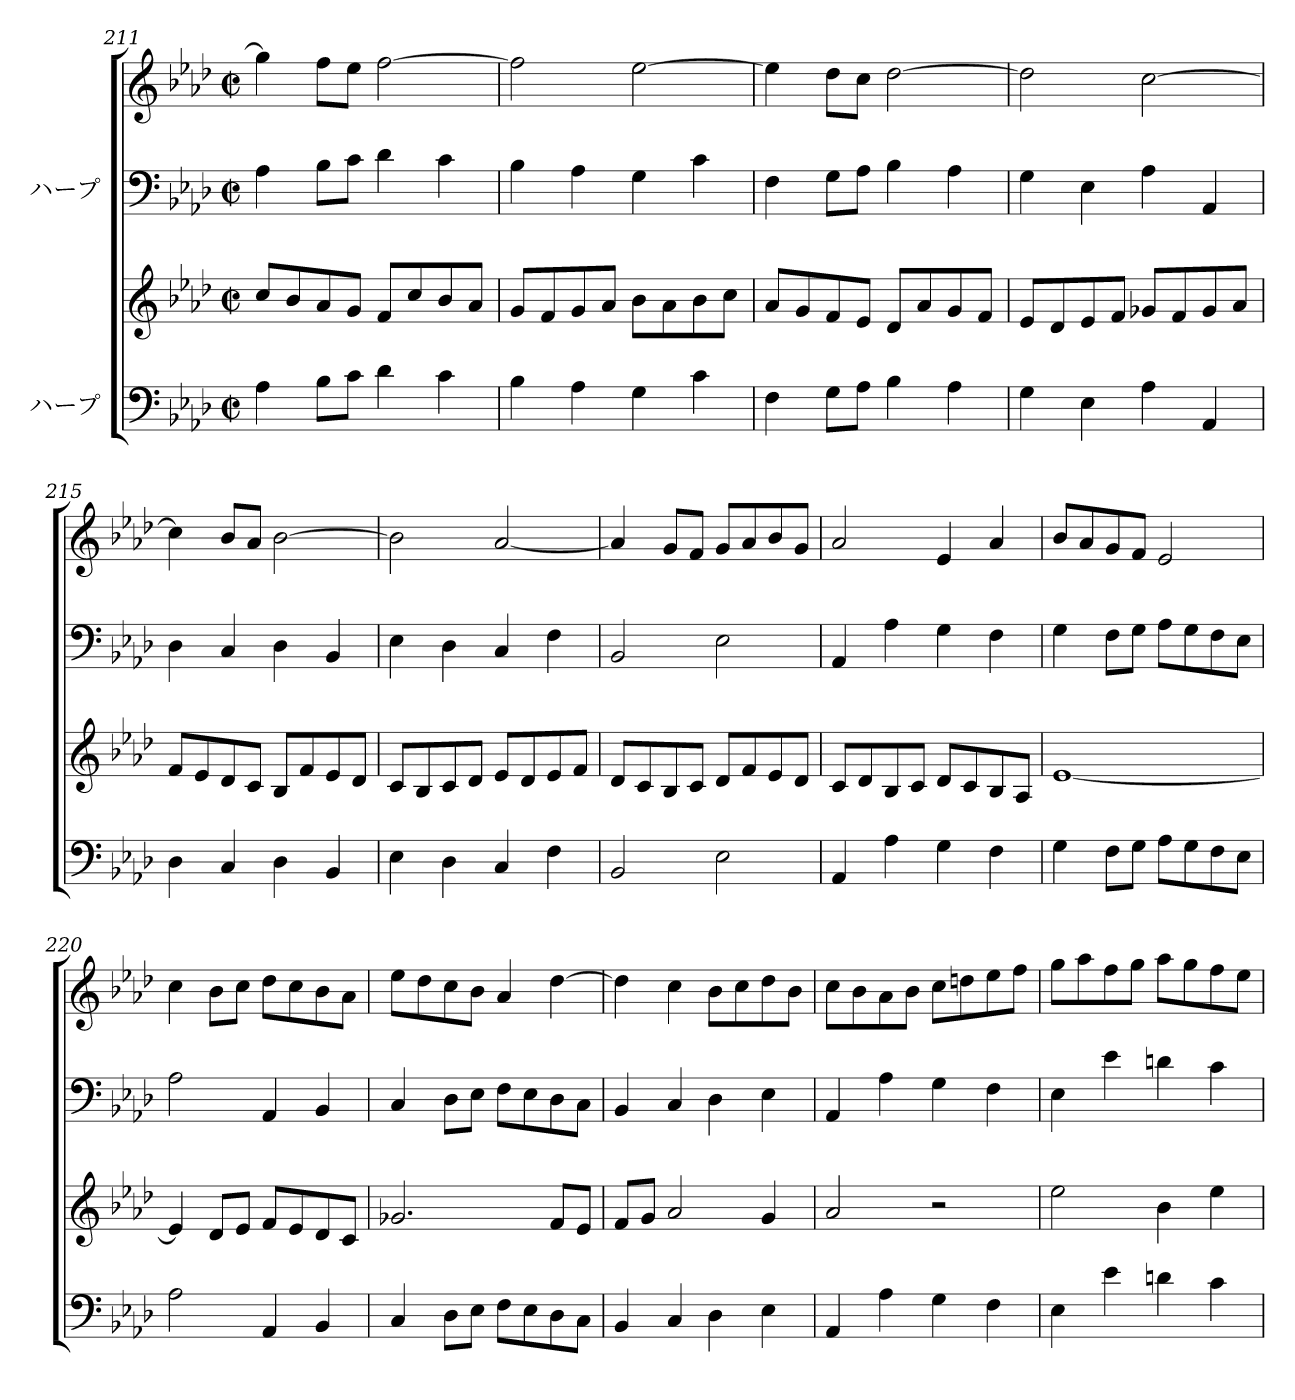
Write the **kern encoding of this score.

**kern	**kern	**kern	**kern
*part2	*part2	*part1	*part1
*staff4	*staff3	*staff2	*staff1
*I"ハープ	*	*I"ハープ	*
!!LO:LB:g=z
*clefF4	*clefG2	*clefF4	*clefG2
*k[b-e-a-d-]	*k[b-e-a-d-]	*k[b-e-a-d-]	*k[b-e-a-d-]
*M2/2	*M2/2	*M2/2	*M2/2
*met(c|)	*met(c|)	*met(c|)	*met(c|)
=211	=211	=211	=211
4A-\	8cc/L	4A-\	4gg\]
.	8b-/	.	.
8B-\L	8a-/	8B-\L	8ff\L
8c\J	8g/J	8c\J	8ee-\J
4d-\	8f/L	4d-\	[2ff\
.	8cc/	.	.
4c\	8b-/	4c\	.
.	8a-/J	.	.
=212	=212	=212	=212
4B-\	8g/L	4B-\	2ff\]
.	8f/	.	.
4A-\	8g/	4A-\	.
.	8a-/J	.	.
4G\	8b-\L	4G\	[2ee-\
.	8a-\	.	.
4c\	8b-\	4c\	.
.	8cc\J	.	.
=213	=213	=213	=213
4F\	8a-/L	4F\	4ee-\]
.	8g/	.	.
8G\L	8f/	8G\L	8dd-\L
8A-\J	8e-/J	8A-\J	8cc\J
4B-\	8d-/L	4B-\	[2dd-\
.	8a-/	.	.
4A-\	8g/	4A-\	.
.	8f/J	.	.
=214	=214	=214	=214
4G\	8e-/L	4G\	2dd-\]
.	8d-/	.	.
4E-\	8e-/	4E-\	.
.	8f/J	.	.
4A-\	8g-X/L	4A-\	[2cc\
.	8f/	.	.
4AA-/	8g-/	4AA-/	.
.	8a-/J	.	.
=215	=215	=215	=215
4D-\	8f/L	4D-\	4cc\]
.	8e-/	.	.
4C/	8d-/	4C/	8b-/L
.	8c/J	.	8a-/J
4D-\	8B-/L	4D-\	[2b-\
.	8f/	.	.
4BB-/	8e-/	4BB-/	.
.	8d-/J	.	.
!!LO:LB:g=z
=216	=216	=216	=216
4E-\	8c/L	4E-\	2b-\]
.	8B-/	.	.
4D-\	8c/	4D-\	.
.	8d-/J	.	.
4C/	8e-/L	4C/	[2a-/
.	8d-/	.	.
4F\	8e-/	4F\	.
.	8f/J	.	.
=217	=217	=217	=217
2BB-/	8d-/L	2BB-/	4a-/]
.	8c/	.	.
.	8B-/	.	8g/L
.	8c/J	.	8f/J
2E-\	8d-/L	2E-\	8g/L
.	8f/	.	8a-/
.	8e-/	.	8b-/
.	8d-/J	.	8g/J
=218	=218	=218	=218
4AA-/	8c/L	4AA-/	2a-/
.	8d-/	.	.
4A-\	8B-/	4A-\	.
.	8c/J	.	.
4G\	8d-/L	4G\	4e-/
.	8c/	.	.
4F\	8B-/	4F\	4a-/
.	8A-/J	.	.
=219	=219	=219	=219
4G\	[1e-	4G\	8b-/L
.	.	.	8a-/
8F\L	.	8F\L	8g/
8G\J	.	8G\J	8f/J
8A-\L	.	8A-\L	2e-/
8G\	.	8G\	.
8F\	.	8F\	.
8E-\J	.	8E-\J	.
=220	=220	=220	=220
2A-\	4e-/]	2A-\	4cc\
.	8d-/L	.	8b-\L
.	8e-/J	.	8cc\J
4AA-/	8f/L	4AA-/	8dd-\L
.	8e-/	.	8cc\
4BB-/	8d-/	4BB-/	8b-\
.	8c/J	.	8a-\J
!!LO:PB:g=z
=221	=221	=221	=221
4C/	2.g-X/	4C/	8ee-\L
.	.	.	8dd-\
8D-\L	.	8D-\L	8cc\
8E-\J	.	8E-\J	8b-\J
8F\L	.	8F\L	4a-/
8E-\	.	8E-\	.
8D-\	8f/L	8D-\	[4dd-\
8C\J	8e-/J	8C\J	.
=222	=222	=222	=222
4BB-/	8f/L	4BB-/	4dd-\]
.	8g/J	.	.
4C/	2a-/	4C/	4cc\
4D-\	.	4D-\	8b-\L
.	.	.	8cc\
4E-\	4g/	4E-\	8dd-\
.	.	.	8b-\J
=223	=223	=223	=223
4AA-/	2a-/	4AA-/	8cc\L
.	.	.	8b-\
4A-\	.	4A-\	8a-\
.	.	.	8b-\J
4G\	2r	4G\	8cc\L
.	.	.	8ddn\
4F\	.	4F\	8ee-\
.	.	.	8ff\J
=224	=224	=224	=224
4E-\	2ee-\	4E-\	8gg\L
.	.	.	8aa-\
4e-\	.	4e-\	8ff\
.	.	.	8gg\J
4dn\	4b-\	4dn\	8aa-\L
.	.	.	8gg\
4c\	4ee-\	4c\	8ff\
.	.	.	8ee-\J
=	=	=	=
*-	*-	*-	*-
